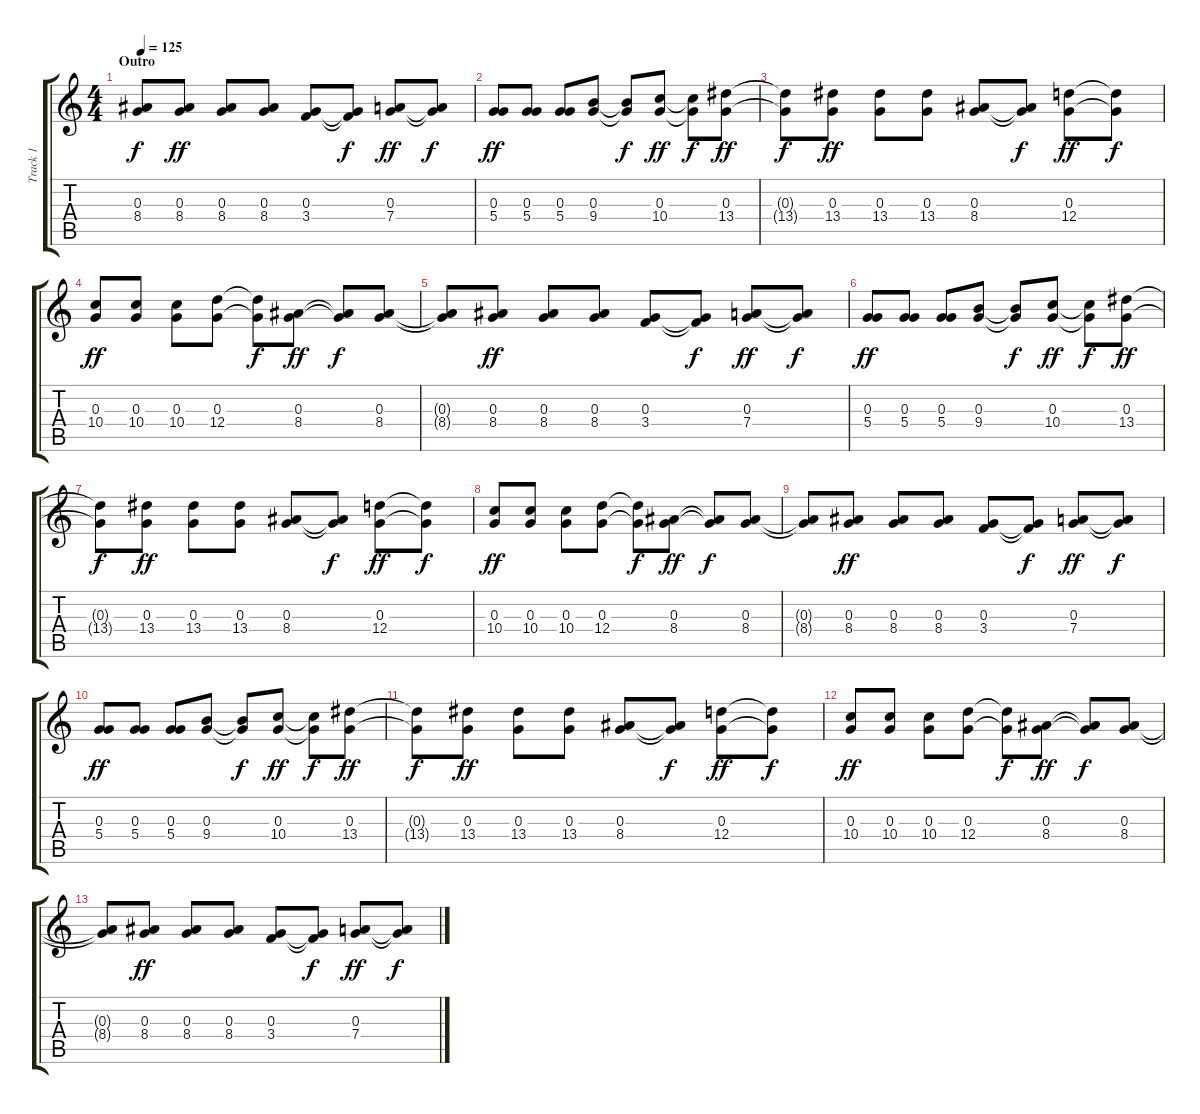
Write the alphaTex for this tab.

\track ("Track 1" "Track 1") {instrument acousticguitarsteel}
\staff {score tabs}
\tuning (E4 B3 G3 D3 A2 E2) {hide}
\ts (4 4)
\section ("" "Outro")
\tempo 125
\clef g2
\ks c
(0.3 8.4).8{dy f balance 8} (0.3 8.4).8{dy ff} (0.3 8.4).8 (0.3 8.4).8 (0.3 3.4).8 (0.3{t} 3.4{t}).8{dy f} (0.3 7.4).8{dy ff} (0.3{t} 7.4{t}).8{dy f} |
(0.3 5.4).8{dy ff} (0.3 5.4).8 (0.3 5.4).8 (0.3 9.4).8 (0.3{t} 9.4{t}).8{dy f} (0.3 10.4).8{dy ff} (0.3{t} 10.4{t}).8{dy f} (0.3 13.4).8{dy ff} |
(0.3{t} 13.4{t}).8{dy f} (0.3 13.4).8{dy ff} (0.3 13.4).8 (0.3 13.4).8 (0.3 8.4).8 (0.3{t} 8.4{t}).8{dy f} (0.3 12.4).8{dy ff} (0.3{t} 12.4{t}).8{dy f} |
(0.3 10.4).8{dy ff} (0.3 10.4).8 (0.3 10.4).8 (0.3 12.4).8 (0.3{t} 12.4{t}).8{dy f} (0.3 8.4).8{dy ff} (0.3{t} 8.4{t}).8{dy f} (0.3 8.4).8 |
(0.3{t} 8.4{t}).8 (0.3 8.4).8{dy ff} (0.3 8.4).8 (0.3 8.4).8 (0.3 3.4).8 (0.3{t} 3.4{t}).8{dy f} (0.3 7.4).8{dy ff} (0.3{t} 7.4{t}).8{dy f} |
(0.3 5.4).8{dy ff} (0.3 5.4).8 (0.3 5.4).8 (0.3 9.4).8 (0.3{t} 9.4{t}).8{dy f} (0.3 10.4).8{dy ff} (0.3{t} 10.4{t}).8{dy f} (0.3 13.4).8{dy ff} |
(0.3{t} 13.4{t}).8{dy f} (0.3 13.4).8{dy ff} (0.3 13.4).8 (0.3 13.4).8 (0.3 8.4).8 (0.3{t} 8.4{t}).8{dy f} (0.3 12.4).8{dy ff} (0.3{t} 12.4{t}).8{dy f} |
(0.3 10.4).8{dy ff} (0.3 10.4).8 (0.3 10.4).8 (0.3 12.4).8 (0.3{t} 12.4{t}).8{dy f} (0.3 8.4).8{dy ff} (0.3{t} 8.4{t}).8{dy f} (0.3 8.4).8 |
(0.3{t} 8.4{t}).8 (0.3 8.4).8{dy ff} (0.3 8.4).8 (0.3 8.4).8 (0.3 3.4).8 (0.3{t} 3.4{t}).8{dy f} (0.3 7.4).8{dy ff} (0.3{t} 7.4{t}).8{dy f} |
(0.3 5.4).8{dy ff} (0.3 5.4).8 (0.3 5.4).8 (0.3 9.4).8 (0.3{t} 9.4{t}).8{dy f} (0.3 10.4).8{dy ff} (0.3{t} 10.4{t}).8{dy f} (0.3 13.4).8{dy ff} |
(0.3{t} 13.4{t}).8{dy f} (0.3 13.4).8{dy ff} (0.3 13.4).8 (0.3 13.4).8 (0.3 8.4).8 (0.3{t} 8.4{t}).8{dy f} (0.3 12.4).8{dy ff} (0.3{t} 12.4{t}).8{dy f} |
(0.3 10.4).8{dy ff} (0.3 10.4).8 (0.3 10.4).8 (0.3 12.4).8 (0.3{t} 12.4{t}).8{dy f} (0.3 8.4).8{dy ff} (0.3{t} 8.4{t}).8{dy f} (0.3 8.4).8 |
(0.3{t} 8.4{t}).8 (0.3 8.4).8{dy ff} (0.3 8.4).8 (0.3 8.4).8 (0.3 3.4).8 (0.3{t} 3.4{t}).8{dy f} (0.3 7.4).8{dy ff} (0.3{t} 7.4{t}).8{dy f}
